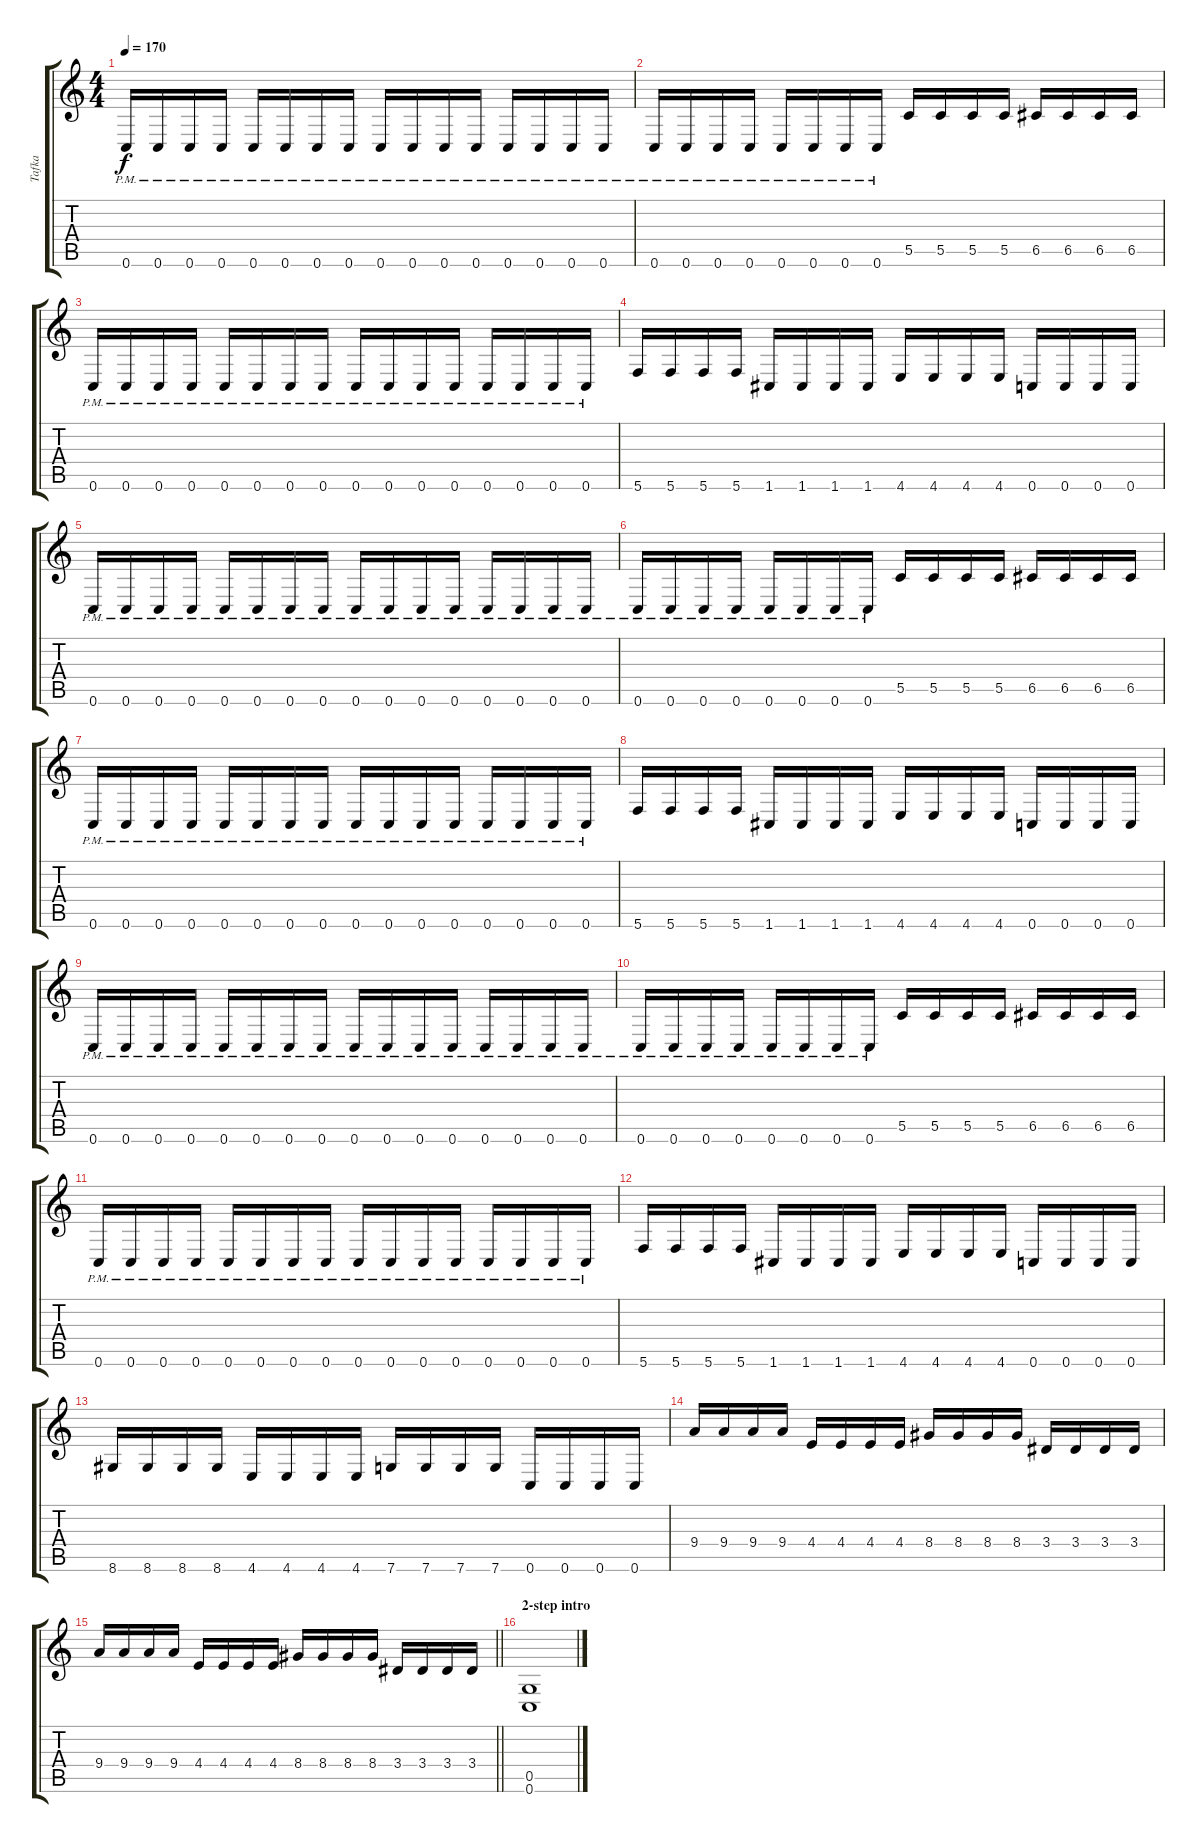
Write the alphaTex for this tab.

\track ("Tafka" "Tafka") {instrument distortionguitar}
\staff {score tabs}
\tuning (D4 A3 F3 C3 G2 C2) {hide}
\ts (4 4)
\tempo 170
\clef g2
\ks c
0.6{pm}.16{dy f} 0.6{pm}.16 0.6{pm}.16 0.6{pm}.16 0.6{pm}.16 0.6{pm}.16 0.6{pm}.16 0.6{pm}.16 0.6{pm}.16 0.6{pm}.16 0.6{pm}.16 0.6{pm}.16 0.6{pm}.16 0.6{pm}.16 0.6{pm}.16 0.6{pm}.16 |
0.6{pm}.16 0.6{pm}.16 0.6{pm}.16 0.6{pm}.16 0.6{pm}.16 0.6{pm}.16 0.6{pm}.16 0.6{pm}.16 5.5.16 5.5.16 5.5.16 5.5.16 6.5.16 6.5.16 6.5.16 6.5.16 |
0.6{pm}.16 0.6{pm}.16 0.6{pm}.16 0.6{pm}.16 0.6{pm}.16 0.6{pm}.16 0.6{pm}.16 0.6{pm}.16 0.6{pm}.16 0.6{pm}.16 0.6{pm}.16 0.6{pm}.16 0.6{pm}.16 0.6{pm}.16 0.6{pm}.16 0.6{pm}.16 |
5.6.16 5.6.16 5.6.16 5.6.16 1.6.16 1.6.16 1.6.16 1.6.16 4.6.16 4.6.16 4.6.16 4.6.16 0.6.16 0.6.16 0.6.16 0.6.16 |
0.6{pm}.16 0.6{pm}.16 0.6{pm}.16 0.6{pm}.16 0.6{pm}.16 0.6{pm}.16 0.6{pm}.16 0.6{pm}.16 0.6{pm}.16 0.6{pm}.16 0.6{pm}.16 0.6{pm}.16 0.6{pm}.16 0.6{pm}.16 0.6{pm}.16 0.6{pm}.16 |
0.6{pm}.16 0.6{pm}.16 0.6{pm}.16 0.6{pm}.16 0.6{pm}.16 0.6{pm}.16 0.6{pm}.16 0.6{pm}.16 5.5.16 5.5.16 5.5.16 5.5.16 6.5.16 6.5.16 6.5.16 6.5.16 |
0.6{pm}.16 0.6{pm}.16 0.6{pm}.16 0.6{pm}.16 0.6{pm}.16 0.6{pm}.16 0.6{pm}.16 0.6{pm}.16 0.6{pm}.16 0.6{pm}.16 0.6{pm}.16 0.6{pm}.16 0.6{pm}.16 0.6{pm}.16 0.6{pm}.16 0.6{pm}.16 |
5.6.16 5.6.16 5.6.16 5.6.16 1.6.16 1.6.16 1.6.16 1.6.16 4.6.16 4.6.16 4.6.16 4.6.16 0.6.16 0.6.16 0.6.16 0.6.16 |
0.6{pm}.16 0.6{pm}.16 0.6{pm}.16 0.6{pm}.16 0.6{pm}.16 0.6{pm}.16 0.6{pm}.16 0.6{pm}.16 0.6{pm}.16 0.6{pm}.16 0.6{pm}.16 0.6{pm}.16 0.6{pm}.16 0.6{pm}.16 0.6{pm}.16 0.6{pm}.16 |
0.6{pm}.16 0.6{pm}.16 0.6{pm}.16 0.6{pm}.16 0.6{pm}.16 0.6{pm}.16 0.6{pm}.16 0.6{pm}.16 5.5.16 5.5.16 5.5.16 5.5.16 6.5.16 6.5.16 6.5.16 6.5.16 |
0.6{pm}.16 0.6{pm}.16 0.6{pm}.16 0.6{pm}.16 0.6{pm}.16 0.6{pm}.16 0.6{pm}.16 0.6{pm}.16 0.6{pm}.16 0.6{pm}.16 0.6{pm}.16 0.6{pm}.16 0.6{pm}.16 0.6{pm}.16 0.6{pm}.16 0.6{pm}.16 |
5.6.16 5.6.16 5.6.16 5.6.16 1.6.16 1.6.16 1.6.16 1.6.16 4.6.16 4.6.16 4.6.16 4.6.16 0.6.16 0.6.16 0.6.16 0.6.16 |
8.6.16 8.6.16 8.6.16 8.6.16 4.6.16 4.6.16 4.6.16 4.6.16 7.6.16 7.6.16 7.6.16 7.6.16 0.6.16 0.6.16 0.6.16 0.6.16 |
9.4.16 9.4.16 9.4.16 9.4.16 4.4.16 4.4.16 4.4.16 4.4.16 8.4.16 8.4.16 8.4.16 8.4.16 3.4.16 3.4.16 3.4.16 3.4.16 |
\barLineRight lightlight
9.4.16 9.4.16 9.4.16 9.4.16 4.4.16 4.4.16 4.4.16 4.4.16 8.4.16 8.4.16 8.4.16 8.4.16 3.4.16 3.4.16 3.4.16 3.4.16 |
\section ("" "2-step intro")
(0.5 0.6).1
